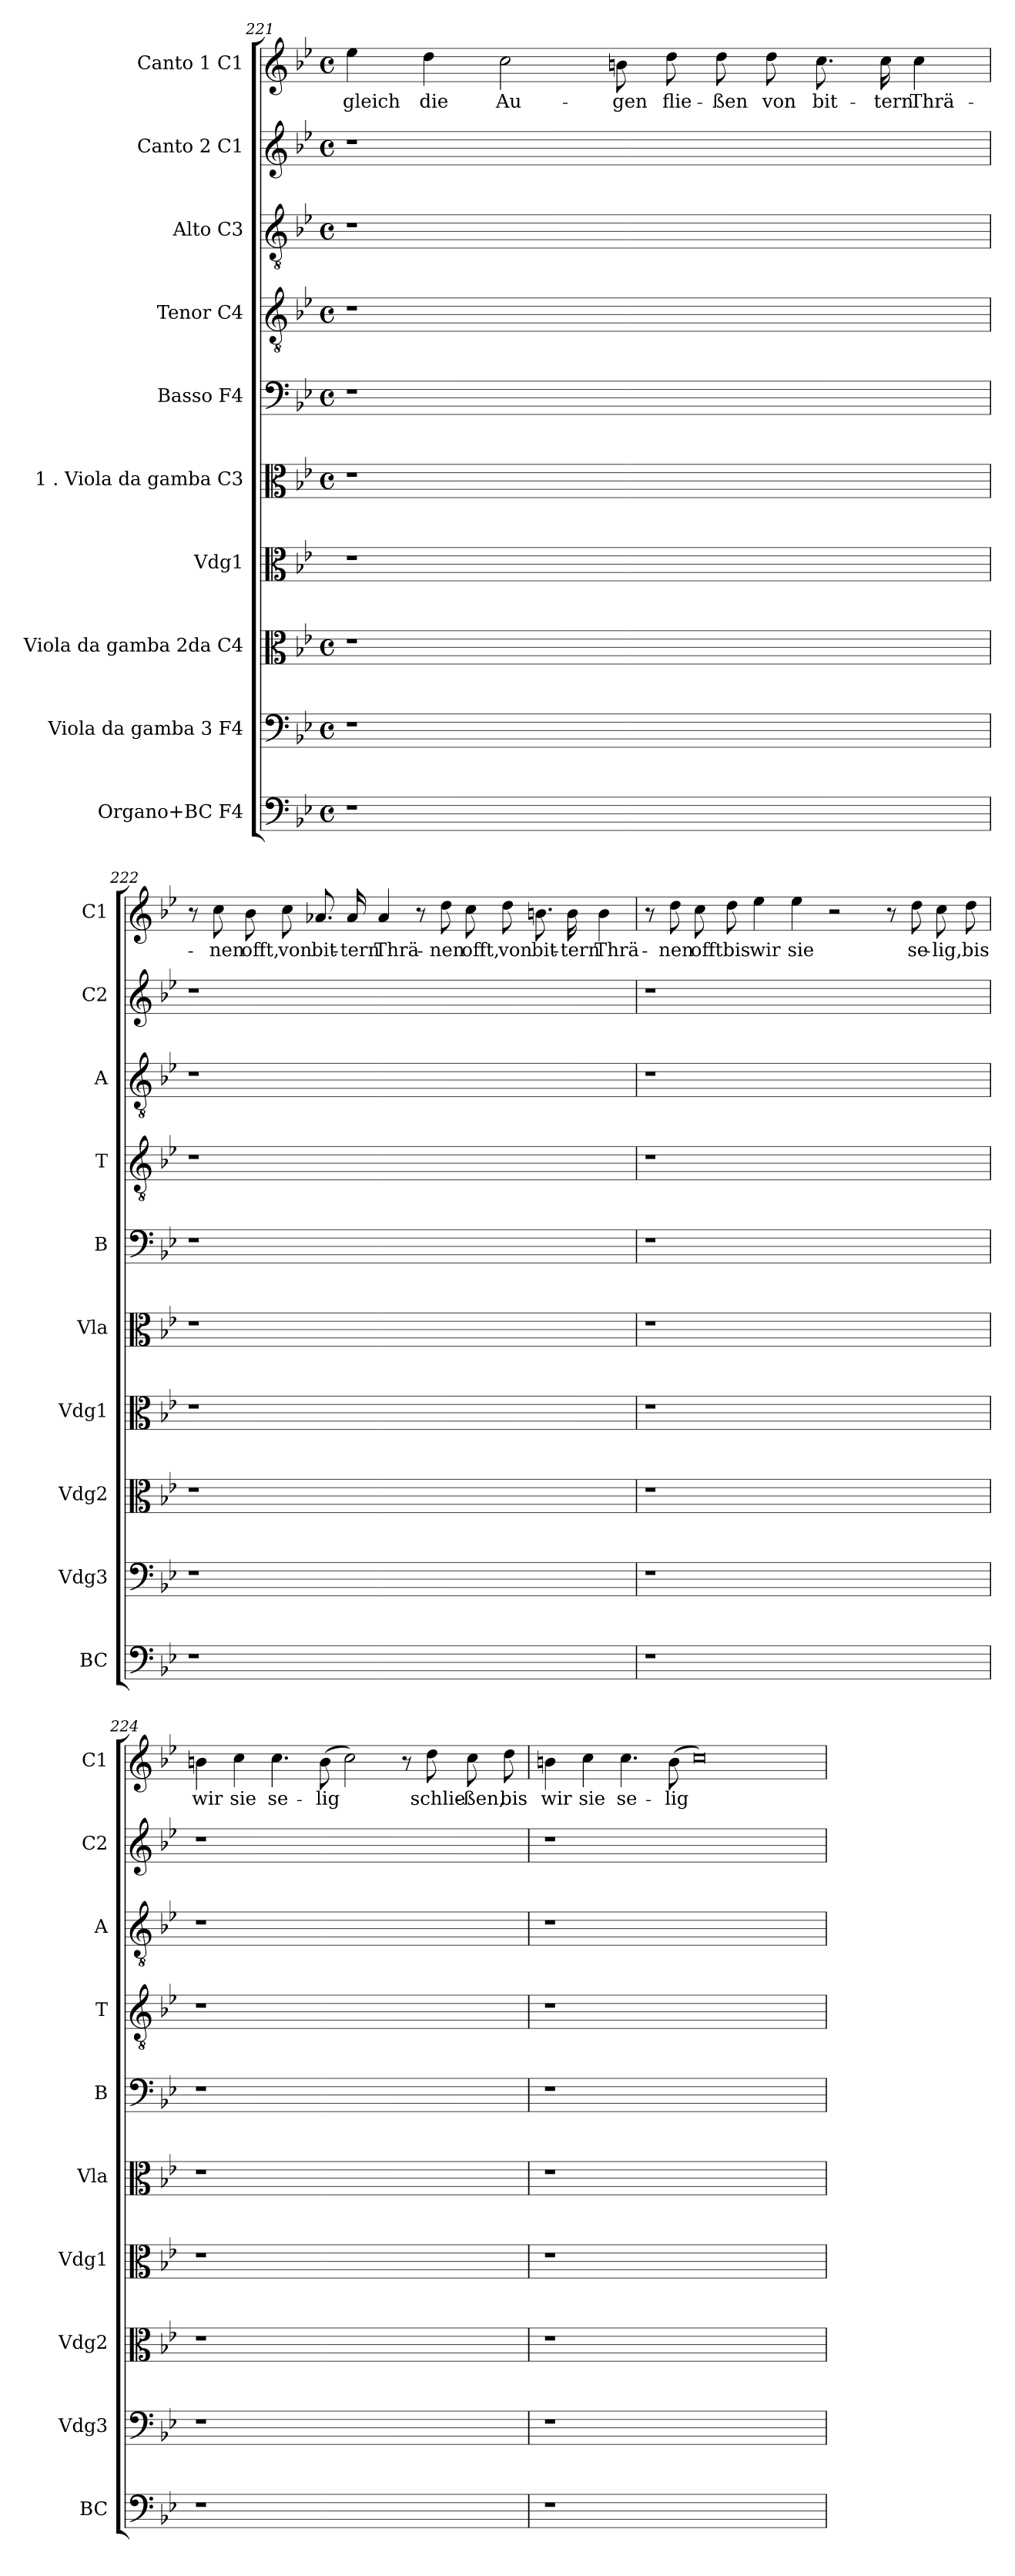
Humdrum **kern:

**kern	**kern	**kern	**kern	**kern	**kern	**kern	**kern	**kern	**kern	**text
*part10	*part9	*part8	*part7	*part6	*part5	*part4	*part3	*part2	*part1	*part1
*staff10	*staff9	*staff8	*staff7	*staff6	*staff5	*staff4	*staff3	*staff2	*staff1	*staff1
*I"Organo+BC F4	*I"Viola da gamba 3 F4	*I"Viola da gamba 2da C4	*I"Vdg1	*I"1 . Viola da gamba C3	*I"Basso F4	*I"Tenor C4	*I"Alto C3	*I"Canto 2 C1	*I"Canto 1 C1	*
*I'BC	*I'Vdg3	*I'Vdg2	*I'Vdg1	*I'Vla	*I'B	*I'T	*I'A	*I'C2	*I'C1	*
*clefF4	*clefF4	*clefC3	*clefC3	*clefC3	*clefF4	*clefGv2	*clefGv2	*clefG2	*clefG2	*
*k[b-e-]	*k[b-e-]	*k[b-e-]	*k[b-e-]	*k[b-e-]	*k[b-e-]	*k[b-e-]	*k[b-e-]	*k[b-e-]	*k[b-e-]	*
*B-:	*B-:	*B-:	*B-:	*B-:	*B-:	*B-:	*B-:	*B-:	*B-:	*
*M4/4	*M4/4	*M4/4	*	*M4/4	*M4/4	*M4/4	*M4/4	*M4/4	*M4/4	*
*met(c)	*met(c)	*met(c)	*	*met(c)	*met(c)	*met(c)	*met(c)	*met(c)	*met(c)	*
=221	=221	=221	=221	=221	=221	=221	=221	=221	=221	=221
!	!	!	!	!	!	!	!	!	!	!LO:LY:b
1r	1r	1r	1r	1r	1r	1r	1r	1r	4ee-\	-gleich
!	!	!	!	!	!	!	!	!	!	!LO:LY:b
.	.	.	.	.	.	.	.	.	4dd\	die
!	!	!	!	!	!	!	!	!	!	!LO:LY:b
.	.	.	.	.	.	.	.	.	2cc\	Au-
!	!	!	!	!	!	!	!	!	!	!LO:LY:b
1ryy	1ryy	1ryy	1ryy	1ryy	1ryy	1ryy	1ryy	1ryy	8bn\	-gen
!	!	!	!	!	!	!	!	!	!	!LO:LY:b
.	.	.	.	.	.	.	.	.	8dd\	flie-
!	!	!	!	!	!	!	!	!	!	!LO:LY:b
.	.	.	.	.	.	.	.	.	8dd\	-ßen
!	!	!	!	!	!	!	!	!	!	!LO:LY:b
.	.	.	.	.	.	.	.	.	8dd\	von
!	!	!	!	!	!	!	!	!	!	!LO:LY:b
.	.	.	.	.	.	.	.	.	8.cc\	bit-
!	!	!	!	!	!	!	!	!	!	!LO:LY:b
.	.	.	.	.	.	.	.	.	16cc\	-tern
!	!	!	!	!	!	!	!	!	!	!LO:LY:b
.	.	.	.	.	.	.	.	.	4cc\	Thrä-
!!LO:LB:g=z
=222	=222	=222	=222	=222	=222	=222	=222	=222	=222	=222
1r	1r	1r	1r	1r	1r	1r	1r	1r	8r	.
!	!	!	!	!	!	!	!	!	!	!LO:LY:b
.	.	.	.	.	.	.	.	.	8cc\	-nen
!	!	!	!	!	!	!	!	!	!	!LO:LY:b
.	.	.	.	.	.	.	.	.	8b-\	offt,
!	!	!	!	!	!	!	!	!	!	!LO:LY:b
.	.	.	.	.	.	.	.	.	8cc\	von
!	!	!	!	!	!	!	!	!	!	!LO:LY:b
.	.	.	.	.	.	.	.	.	8.a-X/	bit-
!	!	!	!	!	!	!	!	!	!	!LO:LY:b
.	.	.	.	.	.	.	.	.	16a-/	-tern
!	!	!	!	!	!	!	!	!	!	!LO:LY:b
.	.	.	.	.	.	.	.	.	4a-/	Thrä-
1ryy	1ryy	1ryy	1ryy	1ryy	1ryy	1ryy	1ryy	1ryy	8r	.
!	!	!	!	!	!	!	!	!	!	!LO:LY:b
.	.	.	.	.	.	.	.	.	8dd\	-nen
!	!	!	!	!	!	!	!	!	!	!LO:LY:b
.	.	.	.	.	.	.	.	.	8cc\	offt,
!	!	!	!	!	!	!	!	!	!	!LO:LY:b
.	.	.	.	.	.	.	.	.	8dd\	von
!	!	!	!	!	!	!	!	!	!	!LO:LY:b
.	.	.	.	.	.	.	.	.	8.bn\	bit-
!	!	!	!	!	!	!	!	!	!	!LO:LY:b
.	.	.	.	.	.	.	.	.	16b\	-tern
!	!	!	!	!	!	!	!	!	!	!LO:LY:b
.	.	.	.	.	.	.	.	.	4b\	Thrä-
=223	=223	=223	=223	=223	=223	=223	=223	=223	=223	=223
1r	1r	1r	1r	1r	1r	1r	1r	1r	8r	.
!	!	!	!	!	!	!	!	!	!	!LO:LY:b
.	.	.	.	.	.	.	.	.	8dd\	-nen
!	!	!	!	!	!	!	!	!	!	!LO:LY:b
.	.	.	.	.	.	.	.	.	8cc\	offt
!	!	!	!	!	!	!	!	!	!	!LO:LY:b
.	.	.	.	.	.	.	.	.	8dd\	bis
!	!	!	!	!	!	!	!	!	!	!LO:LY:b
.	.	.	.	.	.	.	.	.	4ee-\	wir
!	!	!	!	!	!	!	!	!	!	!LO:LY:b
.	.	.	.	.	.	.	.	.	4ee-\	sie
1ryy	1ryy	1ryy	1ryy	1ryy	1ryy	1ryy	1ryy	1ryy	2r	.
.	.	.	.	.	.	.	.	.	8r	.
!	!	!	!	!	!	!	!	!	!	!LO:LY:b
.	.	.	.	.	.	.	.	.	8dd\	se-
!	!	!	!	!	!	!	!	!	!	!LO:LY:b
.	.	.	.	.	.	.	.	.	8cc\	-lig,
!	!	!	!	!	!	!	!	!	!	!LO:LY:b
.	.	.	.	.	.	.	.	.	8dd\	bis
!!LO:LB:g=z
=224	=224	=224	=224	=224	=224	=224	=224	=224	=224	=224
!	!	!	!	!	!	!	!	!	!	!LO:LY:b
1r	1r	1r	1r	1r	1r	1r	1r	1r	4bn\	wir
!	!	!	!	!	!	!	!	!	!	!LO:LY:b
.	.	.	.	.	.	.	.	.	4cc\	sie
!	!	!	!	!	!	!	!	!	!	!LO:LY:b
.	.	.	.	.	.	.	.	.	4.cc\	se-
!	!	!	!	!	!	!	!	!	!	!LO:LY:b
.	.	.	.	.	.	.	.	.	(>8b\	-lig
1ryy	1ryy	1ryy	1ryy	1ryy	1ryy	1ryy	1ryy	1ryy	2cc\)	.
.	.	.	.	.	.	.	.	.	8r	.
!	!	!	!	!	!	!	!	!	!	!LO:LY:b
.	.	.	.	.	.	.	.	.	8dd\	schlie-
!	!	!	!	!	!	!	!	!	!	!LO:LY:b
.	.	.	.	.	.	.	.	.	8cc\	-ßen,
!	!	!	!	!	!	!	!	!	!	!LO:LY:b
.	.	.	.	.	.	.	.	.	8dd\	bis
=225	=225	=225	=225	=225	=225	=225	=225	=225	=225	=225
!	!	!	!	!	!	!	!	!	!	!LO:LY:b
1r	1r	1r	1r	1r	1r	1r	1r	1r	4bn\	wir
!	!	!	!	!	!	!	!	!	!	!LO:LY:b
.	.	.	.	.	.	.	.	.	4cc\	sie
!	!	!	!	!	!	!	!	!	!	!LO:LY:b
.	.	.	.	.	.	.	.	.	4.cc\	se-
!	!	!	!	!	!	!	!	!	!	!LO:LY:b
.	.	.	.	.	.	.	.	.	(>8b\	-lig
0ryy	0ryy	0ryy	0ryy	0ryy	0ryy	0ryy	0ryy	0ryy	0cc)	.
=!	=!	=!	=!	=!	=!	=!	=!	=!	=!	=!
*-	*-	*-	*-	*-	*-	*-	*-	*-	*-	*-
